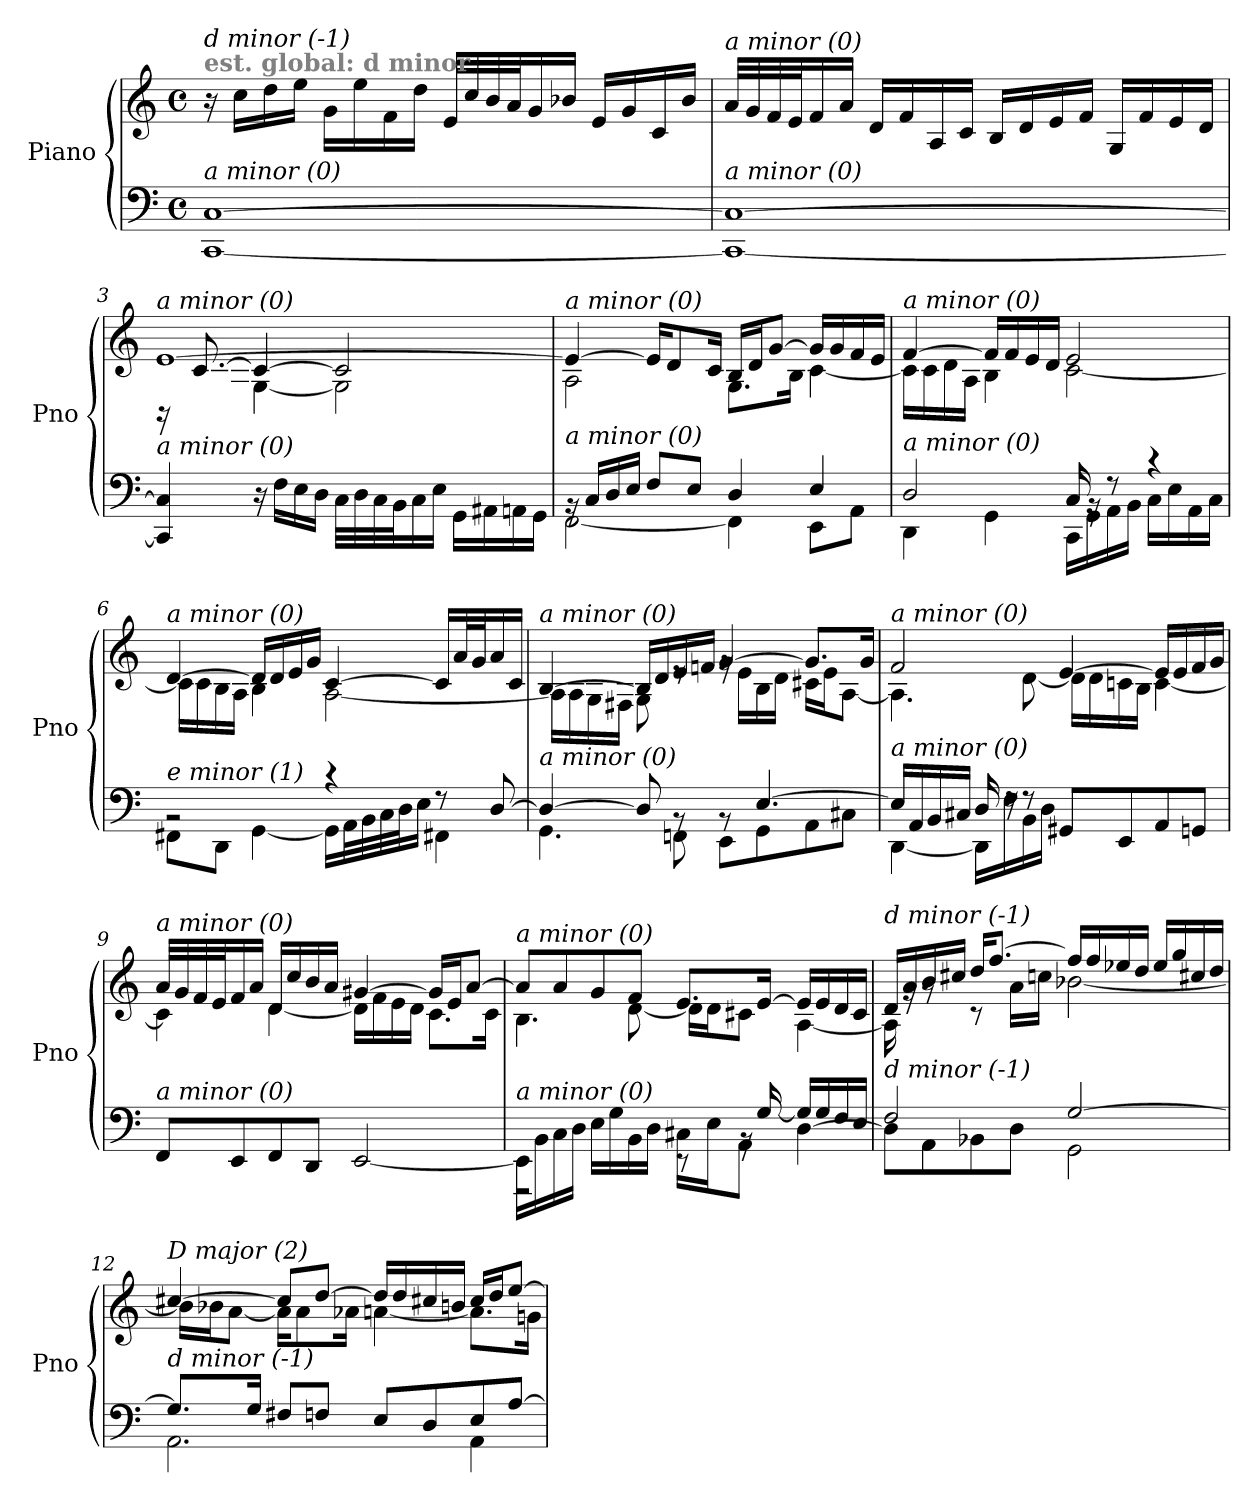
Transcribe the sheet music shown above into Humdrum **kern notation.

**kern	**kern
*part1	*part1
*staff2	*staff1
*I"Piano	*
*I'Pno	*
*clefF4	*clefG2
*k[]	*k[]
*M4/4	*M4/4
*met(c)	*met(c)
=1	=1
!	!LO:TX:a:B:color=#808080:t=est. global&colon; d minor
!	!LO:TX:i:t=d minor (-1)
!LO:TX:i:t=a minor (0)	!
[1CC [1C	16r
.	16cc\LL
.	16dd\
.	16ee\JJ
.	16g\LL
.	16ee\
.	16f\
.	16dd\JJ
.	32e/LLL
.	32cc/
.	32b/
.	32a/J
.	16g/
.	16b-X/JJ
.	16e/LL
.	16g/
.	16c/
.	16b-/JJ
=2	=2
!	!LO:TX:i:t=a minor (0)
!LO:TX:i:t=a minor (0)	!
1CC_ 1C_	32a/LLL
.	32g/
.	32f/
.	32e/J
.	16f/
.	16a/JJ
.	16d/LL
.	16f/
.	16A/
.	16c/JJ
.	16B/LL
.	16d/
.	16e/
.	16f/JJ
.	16G/LL
.	16f/
.	16e/
.	16d/JJ
!!LO:LB:g=z
=3	=3
*^	*^
*	*	*	*^
!	!	!LO:TX:i:t=a minor (0)	!	!
!LO:TX:i:t=a minor (0)	!	!	!	!
16ryy	4CC/] 4C/]	[1e	16ryy	16rBB
2...ryy	.	.	16c\LLyy	[8.c/
.	.	.	16B\	.
.	.	.	16A\JJ	.
.	16r	.	[4G\	4c/_
.	16F\LL	.	.	.
.	16E\	.	.	.
.	16D\JJ	.	.	.
.	32C\LLL	.	2G\]	2c/]
.	32D\	.	.	.
.	32C\	.	.	.
.	32BB\J	.	.	.
.	16C\	.	.	.
.	16E\JJ	.	.	.
.	16GG\LL	.	.	.
.	16AA#Xi\	.	.	.
.	16AA\	.	.	.
.	16GG\JJ	.	.	.
*	*	*	*v	*v
=4	=4	=4	=4
!	!	!LO:TX:i:t=a minor (0)	!
!LO:TX:i:t=a minor (0)	!	!	!
16rBB	[2FF\	4e/_	2A\
16C/LL	.	.	.
16D/	.	.	.
16E/JJ	.	.	.
8F/L	.	16e/KL]	.
.	.	8d/	.
8E/J	.	.	.
.	.	16c/Jk	.
4D/	4FF\]	16B/LL	8.G\L
.	.	16d/J	.
.	.	[8g/J	.
.	.	.	16B\Jk
4E/	8EE\L	16g/LL]	[4c\
.	.	16g/	.
.	8AA\J	16f/	.
.	.	16e/JJ	.
=5	=5	=5	=5
!	!	!LO:TX:i:t=a minor (0)	!
!LO:TX:i:t=a minor (0)	!	!	!
2D/	4DD\	[4f/	16c\LL]
.	.	.	16c\
.	.	.	16d\
.	.	.	16A\JJ
.	4GG\	16f/LL]	4B\
.	.	16f/	.
.	.	16e/	.
.	.	16d/JJ	.
16C/	16CC\LL	2e/	[2c\
16rBB	16GG\	.	.
8r	16AA\	.	.
.	16BB\JJ	.	.
4r	16C\LL	.	.
.	16E\	.	.
.	16AA\	.	.
.	16C\JJ	.	.
!!LO:LB:g=z	!!
=6	=6	=6	=6
!	!	!LO:TX:i:t=a minor (0)	!
!LO:TX:i:t=e minor (1)	!	!	!
2rBB	8FF#X\L	[4d/	16c\LL]
.	.	.	16c\
.	8DD\J	.	16B\
.	.	.	16A\JJ
.	[4GG\	16d/LL]	4B\
.	.	16d/	.
.	.	16e/	.
.	.	16g/JJ	.
4r	16GG\LL]	[4c/	[2A\
.	32AA\L	.	.
.	32BB\	.	.
.	32C\	.	.
.	32D\J	.	.
.	16E\JJ	.	.
8r	4FF#X\	16c/LL]	.
.	.	32a/L	.
.	.	32g/J	.
[8D/	.	16a/	.
.	.	16c/JJ	.
=7	=7	=7	=7
!	!	!LO:TX:i:t=a minor (0)	!
!LO:TX:i:t=a minor (0)	!	!	!
4D/_	4.GG\	[4B/	16A\LL]
.	.	.	16A\
.	.	.	16G\
.	.	.	16F#X\JJ
8D/]	.	16B/LL]	8G\
.	.	16d/	.
8rBB	8FFn\	16e/	8re
.	.	16fn/JJ	.
8rBB	8EE\L	[4g/	16rg
.	.	.	16e\LL
[4.E/	8GG\	.	16B\
.	.	.	16d\JJ
.	8AA\	8.g/L]	16c#X\LL
.	.	.	16e\J
.	8C#X\J	.	[8A\J
.	.	16g/Jk	.
!!LO:LB:g=z
=8	=8	=8	=8
*	*	*	*^
!	!	!LO:TX:i:t=a minor (0)	!	!
!LO:TX:i:t=a minor (0)	!	!	!	!
16E/LL]	[4DD\	2f/	4.A\]	2ryy
16AA/	.	.	.	.
16BB/	.	.	.	.
16C#X/JJ	.	.	.	.
16D/	16DD\LL]	.	.	.
16rF	16F\	.	.	.
8rF	16BB\	.	[8d\	.
.	16D\JJ	.	.	.
8GG#X/L	2ryy	[4e/	16d\LL]	2ryy
.	.	.	16d\	.
8EE/	.	.	16cn\	.
.	.	.	16B\JJ	.
8AA/	.	16e/LL]	[4c\	.
.	.	16e/	.	.
8GGn/J	.	16f/	.	.
.	.	16g/JJ	.	.
*v	*v	*	*	*
*	*	*v	*v
=9	=9	=9
!	!LO:TX:i:t=a minor (0)	!
!LO:TX:i:t=a minor (0)	!	!
8FF/L	32a/LLL	4c\]
.	32g/	.
.	32f/	.
.	32e/J	.
8EE/	16f/	.
.	16a/JJ	.
8FF/	16d/LL	[4d\
.	16cc/	.
8DD/J	16b/	.
.	16a/JJ	.
[2EE/	[4g#X/	16d\LL]
.	.	16f\
.	.	16e\
.	.	16d\JJ
.	16g#/LL]	8.c\L
.	16e/J	.
.	[8a/J	.
.	.	16c\Jk
!!LO:LB:g=z	!!
=10	=10	=10
*^	*	*
!	!	!LO:TX:i:t=a minor (0)	!
!LO:TX:i:t=a minor (0)	!	!	!
16EE\LL]	2r	8a/L]	4.B\
16BB\	.	.	.
16C\	.	8a/	.
16D\JJ	.	.	.
16E\LL	.	8g/	.
16G\	.	.	.
16BB\	.	8f/J	[8d\
16D\JJ	.	.	.
16C#X\LL	8r	8.e/L	16d\LL]
16E\J	.	.	16d\J
8AA\J	16rBB	.	8c#X\J
.	[16G/	[16e/Jk	.
[4D\	16G/LL]	16e/LL]	[4A\
.	16G/	16e/	.
.	16F/	16d/	.
.	16E/JJ	16c#/JJ	.
=11	=11	=11	=11
!	!	!LO:TX:i:t=d minor (-1)	!
!LO:TX:i:t=d minor (-1)	!	!	!
8D\L]	2F/	16d/LL	16A\]
.	.	16a/	16rg
8AA\	.	16b/	8rg
.	.	16cc#X/JJ	.
8BB-X\	.	16dd/KL	8r
.	.	[8.ff/J	.
8D\J	.	.	16a\LL
.	.	.	16ccn\JJ
[2G/	2GG\	16ff/LL]	[2b-X\
.	.	16ff/	.
.	.	16ee-X/	.
.	.	16dd/JJ	.
.	.	16ee-/LL	.
.	.	16gg/	.
.	.	16cc#X/	.
.	.	16dd/JJ	.
!!LO:PB:g=z	!!
=12	=12	=12	=12
!	!	!LO:TX:i:t=D major (2)	!
!LO:TX:i:t=d minor (-1)	!	!	!
8.G/L]	2.AA\	[4cc#X/	16b-\LL]
.	.	.	16b-X\J
.	.	.	[8a\J
16G/Jk	.	.	.
8F#X/L	.	8cc#/L]	16a\KL]
.	.	.	8a\
8Fn/J	.	[8dd/J	.
.	.	.	16a-Xi\Jk
8E/L	.	16dd/LL]	[4a\
.	.	16dd/	.
8D/	.	16cc#X/	.
.	.	16bn/JJ	.
8E/	4AA\	16cc#/LL	8.a\L]
.	.	16dd/J	.
[8A/J	.	[8ee/J	.
.	.	.	16gn\Jk
*v	*v	*	*
*	*v	*v
=	=
*-	*-
